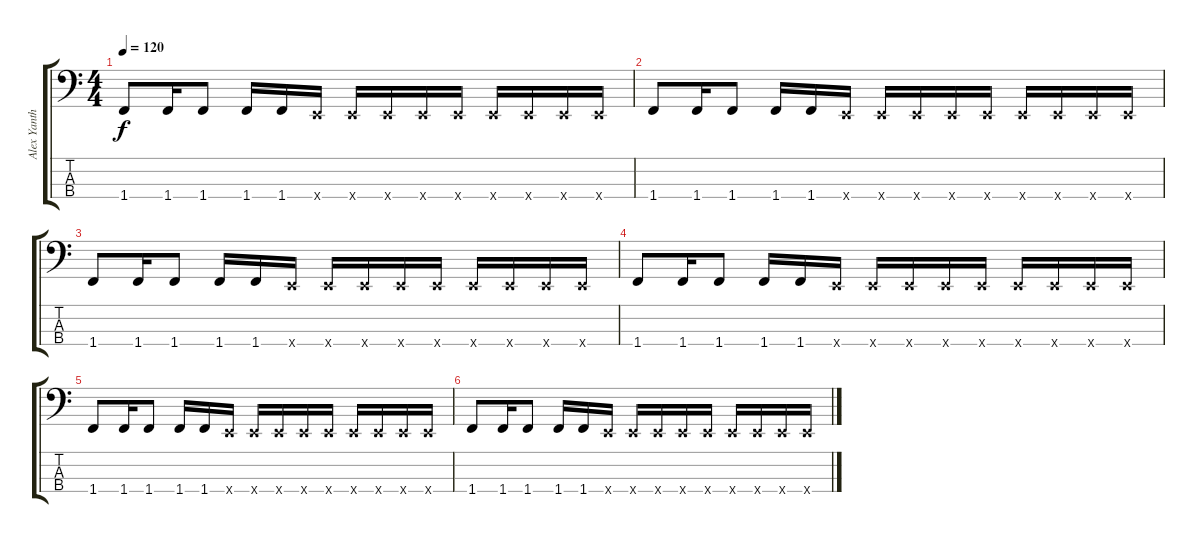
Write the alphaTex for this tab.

\track ("Alex Yanthar" "Alex Yanth") {instrument electricbasspick}
\staff {score tabs}
\tuning (G2 D2 A1 E1) {hide}
\ts (4 4)
\tempo 120
\clef f4
\ks c
1.4.8{dy f} 1.4.16 1.4.8 1.4.16 1.4.16 0.4{x}.16 0.4{x}.16 0.4{x}.16 0.4{x}.16 0.4{x}.16 0.4{x}.16 0.4{x}.16 0.4{x}.16 0.4{x}.16 |
1.4.8 1.4.16 1.4.8 1.4.16 1.4.16 0.4{x}.16 0.4{x}.16 0.4{x}.16 0.4{x}.16 0.4{x}.16 0.4{x}.16 0.4{x}.16 0.4{x}.16 0.4{x}.16 |
1.4.8 1.4.16 1.4.8 1.4.16 1.4.16 0.4{x}.16 0.4{x}.16 0.4{x}.16 0.4{x}.16 0.4{x}.16 0.4{x}.16 0.4{x}.16 0.4{x}.16 0.4{x}.16 |
1.4.8 1.4.16 1.4.8 1.4.16 1.4.16 0.4{x}.16 0.4{x}.16 0.4{x}.16 0.4{x}.16 0.4{x}.16 0.4{x}.16 0.4{x}.16 0.4{x}.16 0.4{x}.16 |
1.4.8 1.4.16 1.4.8 1.4.16 1.4.16 0.4{x}.16 0.4{x}.16 0.4{x}.16 0.4{x}.16 0.4{x}.16 0.4{x}.16 0.4{x}.16 0.4{x}.16 0.4{x}.16 |
1.4.8 1.4.16 1.4.8 1.4.16 1.4.16 0.4{x}.16 0.4{x}.16 0.4{x}.16 0.4{x}.16 0.4{x}.16 0.4{x}.16 0.4{x}.16 0.4{x}.16 0.4{x}.16
